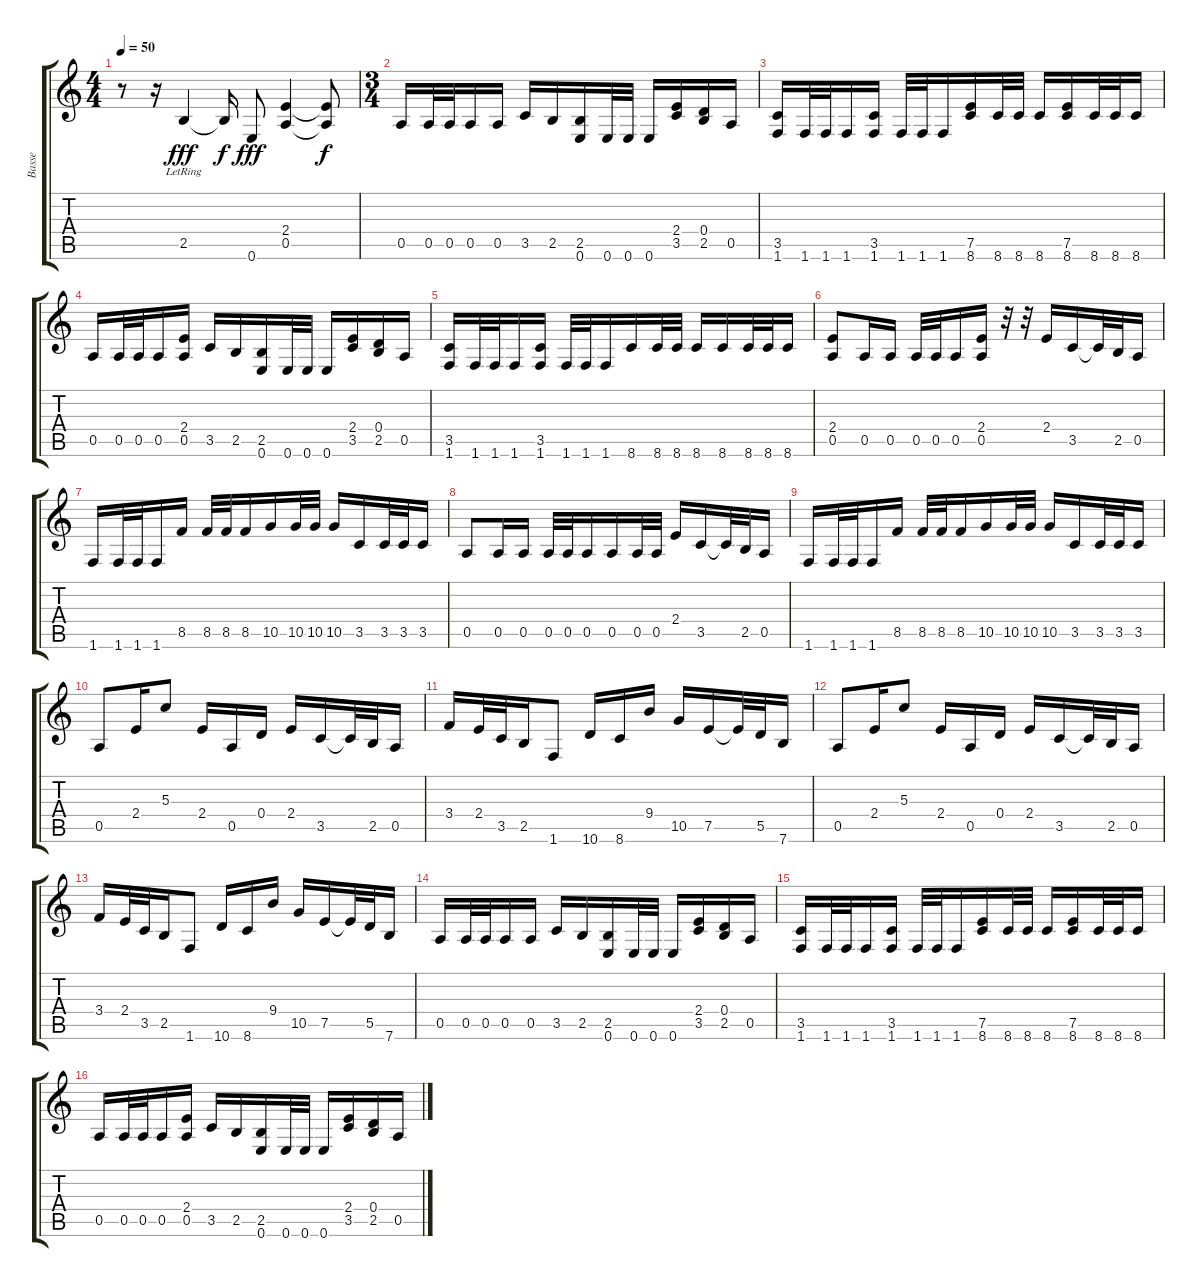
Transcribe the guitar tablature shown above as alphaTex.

\track ("Basse" "Basse") {instrument electricbasspick}
\staff {score tabs}
\tuning (E4 B3 G3 D3 A2 E2) {hide}
\ts (4 4)
\tempo 50
\clef g2
\ks c
r.8{dy fff instrument electricbasspick} r.16 2.5{lr}.4 2.5{t}.16{dy f} 0.6.8{dy fff} (2.4 0.5).4 (2.4{t} 0.5{t}).8{dy f} |
\ts (3 4)
0.5.16 0.5.32 0.5.32 0.5.16 0.5.16 3.5.16 2.5.16 (2.5 0.6).16 0.6.32 0.6.32 0.6.16 (2.4 3.5).16 (0.4 2.5).16 0.5.16 |
(3.5 1.6).16 1.6.32 1.6.32 1.6.16 (3.5 1.6).16 1.6.32 1.6.32 1.6.16 (7.5 8.6).16 8.6.32 8.6.32 8.6.16 (7.5 8.6).16 8.6.32 8.6.32 8.6.16 |
0.5.16 0.5.32 0.5.32 0.5.16 (2.4 0.5).16 3.5.16 2.5.16 (2.5 0.6).16 0.6.32 0.6.32 0.6.16 (2.4 3.5).16 (0.4 2.5).16 0.5.16 |
(3.5 1.6).16 1.6.32 1.6.32 1.6.16 (3.5 1.6).16 1.6.32 1.6.32 1.6.16 8.6.16 8.6.32 8.6.32 8.6.16 8.6.16 8.6.32 8.6.32 8.6.16 |
(2.4 0.5).8 0.5.16 0.5.16 0.5.32 0.5.32 0.5.16 (2.4 0.5).16 r.32 r.32 2.4.16 3.5.16 3.5{t}.32 2.5.32 0.5.16 |
1.6.16 1.6.32 1.6.32 1.6.16 8.5.16 8.5.32 8.5.32 8.5.16 10.5.16 10.5.32 10.5.32 10.5.16 3.5.16 3.5.32 3.5.32 3.5.16 |
0.5.8 0.5.16 0.5.16 0.5.32 0.5.32 0.5.16 0.5.16 0.5.32 0.5.32 2.4.16 3.5.16 3.5{t}.32 2.5.32 0.5.16 |
1.6.16 1.6.32 1.6.32 1.6.16 8.5.16 8.5.32 8.5.32 8.5.16 10.5.16 10.5.32 10.5.32 10.5.16 3.5.16 3.5.32 3.5.32 3.5.16 |
0.5.8 2.4.16 5.3.8 2.4.16 0.5.16 0.4.16 2.4.16 3.5.16 3.5{t}.32 2.5.32 0.5.16 |
3.4.16 2.4.32 3.5.32 2.5.16 1.6.8 10.6.16 8.6.16 9.4.16 10.5.16 7.5.16 7.5{t}.32 5.5.32 7.6.16 |
0.5.8 2.4.16 5.3.8 2.4.16 0.5.16 0.4.16 2.4.16 3.5.16 3.5{t}.32 2.5.32 0.5.16 |
3.4.16 2.4.32 3.5.32 2.5.16 1.6.8 10.6.16 8.6.16 9.4.16 10.5.16 7.5.16 7.5{t}.32 5.5.32 7.6.16 |
0.5.16 0.5.32 0.5.32 0.5.16 0.5.16 3.5.16 2.5.16 (2.5 0.6).16 0.6.32 0.6.32 0.6.16 (2.4 3.5).16 (0.4 2.5).16 0.5.16 |
(3.5 1.6).16 1.6.32 1.6.32 1.6.16 (3.5 1.6).16 1.6.32 1.6.32 1.6.16 (7.5 8.6).16 8.6.32 8.6.32 8.6.16 (7.5 8.6).16 8.6.32 8.6.32 8.6.16 |
0.5.16 0.5.32 0.5.32 0.5.16 (2.4 0.5).16 3.5.16 2.5.16 (2.5 0.6).16 0.6.32 0.6.32 0.6.16 (2.4 3.5).16 (0.4 2.5).16 0.5.16
